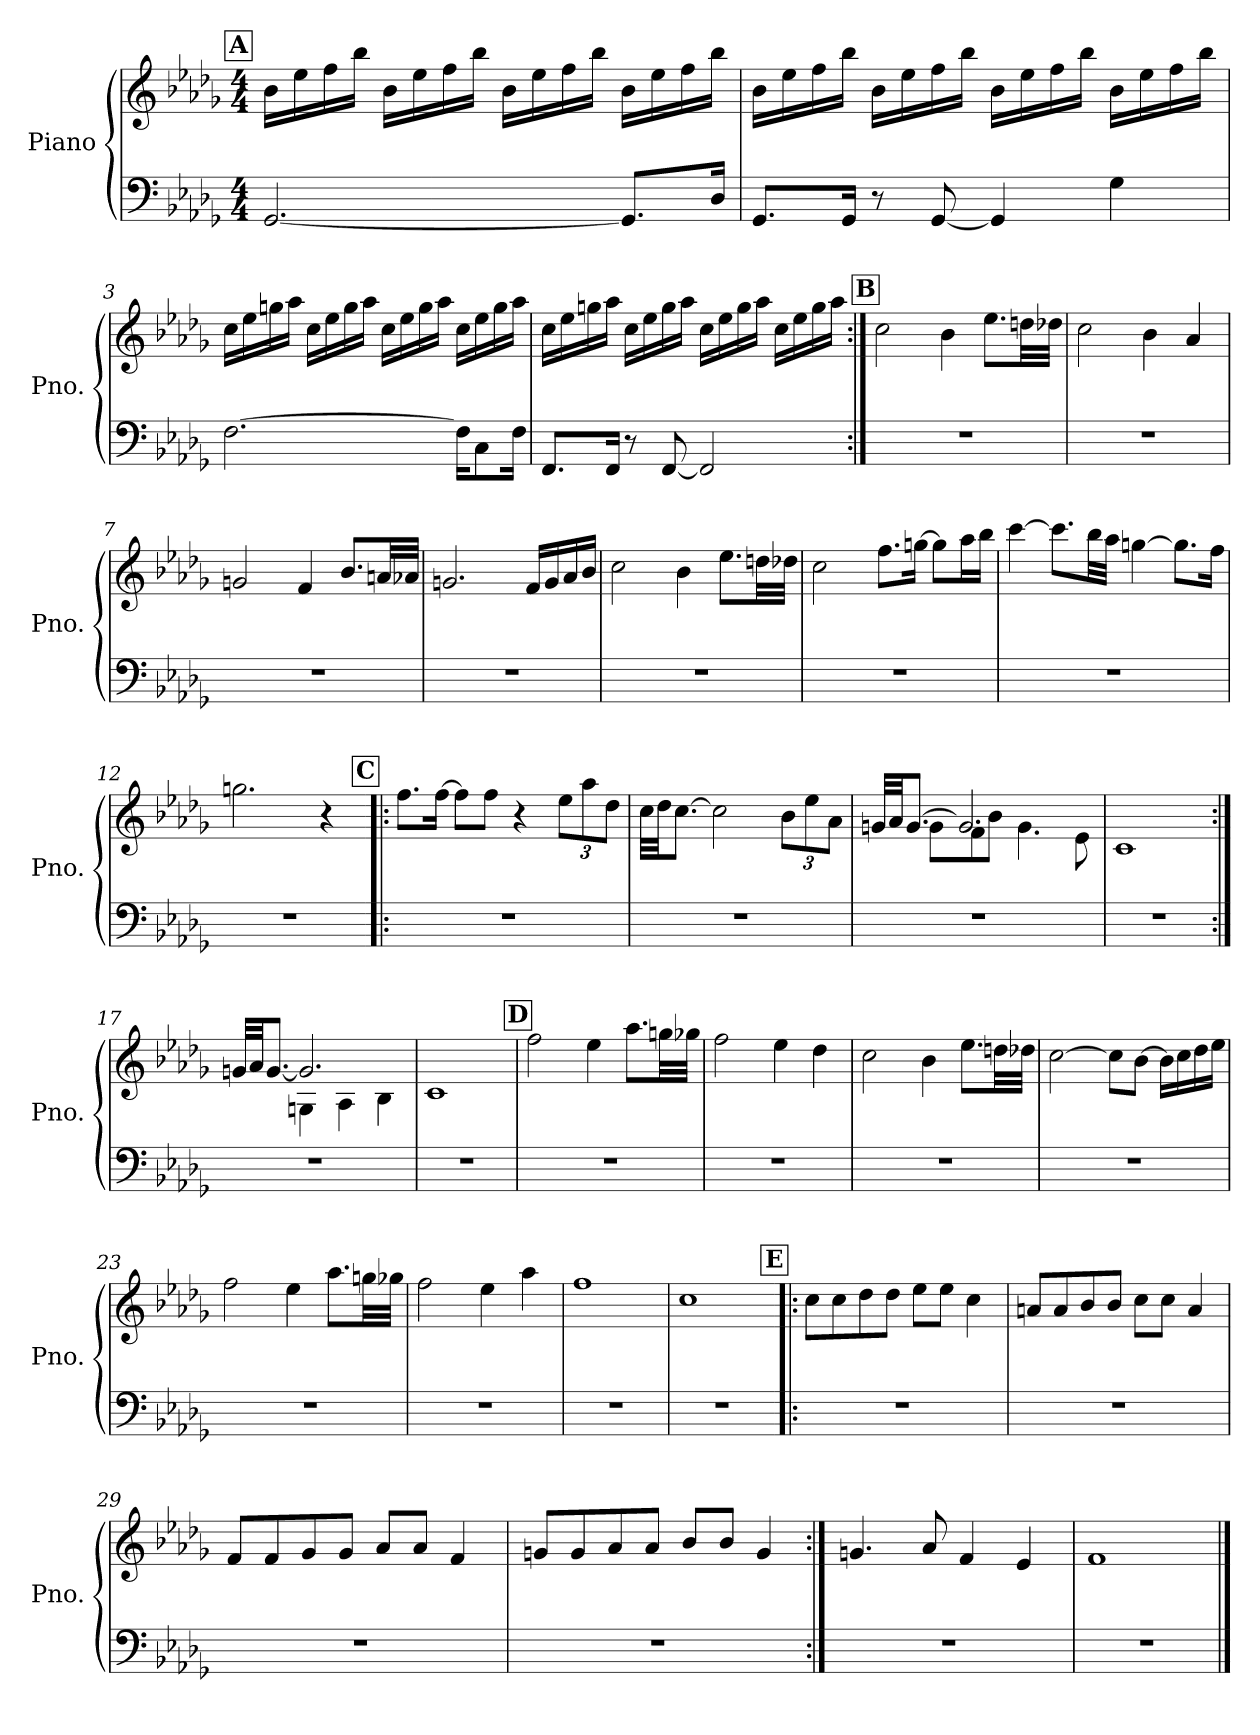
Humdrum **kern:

**kern	**kern
*part1	*part1
*staff2	*staff1
*I"Piano	*
*I'Pno.	*
*clefF4	*clefG2
*k[b-e-a-d-g-]	*k[b-e-a-d-g-]
*M4/4	*M4/4
*MM78	*MM78
!!LO:REH:place=s1:a:fs=14:t=A
=1	=1
[2.GG-/	16b-\LL
.	16ee-\
.	16ff\
.	16bb-\JJ
.	16b-\LL
.	16ee-\
.	16ff\
.	16bb-\JJ
.	16b-\LL
.	16ee-\
.	16ff\
.	16bb-\JJ
8.GG-/L]	16b-\LL
.	16ee-\
.	16ff\
16D-/Jk	16bb-\JJ
=2	=2
8.GG-/L	16b-\LL
.	16ee-\
.	16ff\
16GG-/Jk	16bb-\JJ
8r	16b-\LL
.	16ee-\
[8GG-/	16ff\
.	16bb-\JJ
4GG-/]	16b-\LL
.	16ee-\
.	16ff\
.	16bb-\JJ
4G-\	16b-\LL
.	16ee-\
.	16ff\
.	16bb-\JJ
!!LO:LB:g=z
=3	=3
[2.F\	16cc\LL
.	16ee-\
.	16ggn\
.	16aa-\JJ
.	16cc\LL
.	16ee-\
.	16gg\
.	16aa-\JJ
.	16cc\LL
.	16ee-\
.	16gg\
.	16aa-\JJ
16F\KL]	16cc\LL
8C\	16ee-\
.	16gg\
16F\Jk	16aa-\JJ
=4	=4
8.FF/L	16cc\LL
.	16ee-\
.	16ggn\
16FF/Jk	16aa-\JJ
8r	16cc\LL
.	16ee-\
[8FF/	16gg\
.	16aa-\JJ
2FF/]	16cc\LL
.	16ee-\
.	16gg\
.	16aa-\JJ
.	16cc\LL
.	16ee-\
.	16gg\
.	16aa-\JJ
!!LO:LB:g=z
!!LO:REH:place=s1:a:fs=14:t=B
=5:|!	=5:|!
1r	2cc\
.	4b-\
.	8.ee-\L
.	32ddn\LL
.	32dd-X\JJJ
=6	=6
1r	2cc\
.	4b-\
.	4a-/
=7	=7
1r	2gn/
.	4f/
.	8.b-/L
.	32an/LL
.	32a-X/JJJ
=8	=8
1r	2.gn/
.	16f/LL
.	16g/
.	16a-/
.	16b-/JJ
=9	=9
1r	2cc\
.	4b-\
.	8.ee-\L
.	32ddn\LL
.	32dd-X\JJJ
=10	=10
1r	2cc\
.	8.ff\L
.	[16ggn\Jk
.	8gg\L]
.	16aa-\L
.	16bb-\JJ
!!LO:LB:g=z
=11	=11
1r	[4ccc\
.	8.ccc\L]
.	32bb-\LL
.	32aa-\JJJ
.	[4ggn\
.	8.gg\L]
.	16ff\Jk
=12	=12
1r	2.ggn\
.	4r
!!LO:REH:place=s1:a:fs=14:t=C
=13!|:	=13!|:
1r	8.ff\L
.	[16ff\Jk
.	8ff\L]
.	8ff\J
.	4r
*	*Xbrackettup
.	12ee-\L
.	12aa-\
.	12dd-\J
=14	=14
1r	32cc\LLL
.	32dd-\JJ
.	[8.cc\J
.	2cc\]
.	12b-\L
.	12ee-\
.	12a-\J
!!LO:LB:g=z
=15	=15
*	*^
1r	32gn/LLL	8ryy
.	32a-/JJ	.
.	[8.g/J	.
.	.	8g\L
.	2.g/]	8f\
.	.	8b-\J
.	.	4.g\
.	.	8e-\
*	*v	*v
=16	=16
1r	1c
=17:|!	=17:|!
*	*^
1r	32gn/LLL	4rcyy
.	32a-/JJ	.
.	[8.g/J	.
.	2.g/]	4Gn\
.	.	4A-\
.	.	4B-\
*	*v	*v
=18	=18
1r	1c
!!LO:REH:place=s1:a:fs=14:t=D
=19	=19
1r	2ff\
.	4ee-\
.	8.aa-\L
.	32ggn\LL
.	32gg-X\JJJ
=20	=20
1r	2ff\
.	4ee-\
.	4dd-\
!!LO:LB:g=z
=21	=21
1r	2cc\
.	4b-\
.	8.ee-\L
.	32ddn\LL
.	32dd-X\JJJ
=22	=22
1r	[2cc\
.	8cc\L]
.	[8b-\J
.	16b-\LL]
.	16cc\
.	16dd-\
.	16ee-\JJ
=23	=23
1r	2ff\
.	4ee-\
.	8.aa-\L
.	32ggn\LL
.	32gg-X\JJJ
=24	=24
1r	2ff\
.	4ee-\
.	4aa-\
=25	=25
1r	1ff
=26	=26
1r	1cc
!!LO:LB:g=z
!!LO:REH:place=s1:a:fs=14:t=E
=27!|:	=27!|:
1r	8cc\L
.	8cc\
.	8dd-\
.	8dd-\J
.	8ee-\L
.	8ee-\J
.	4cc\
=28	=28
1r	8an/L
.	8a/
.	8b-/
.	8b-/J
.	8cc\L
.	8cc\J
.	4a/
=29	=29
1r	8f/L
.	8f/
.	8g-/
.	8g-/J
.	8a-/L
.	8a-/J
.	4f/
=30	=30
1r	8gn/L
.	8g/
.	8a-/
.	8a-/J
.	8b-/L
.	8b-/J
.	4g/
=31:|!	=31:|!
1r	4.gn/
.	8a-/
.	4f/
.	4e-/
=32	=32
1r	1f
==	==
*-	*-
